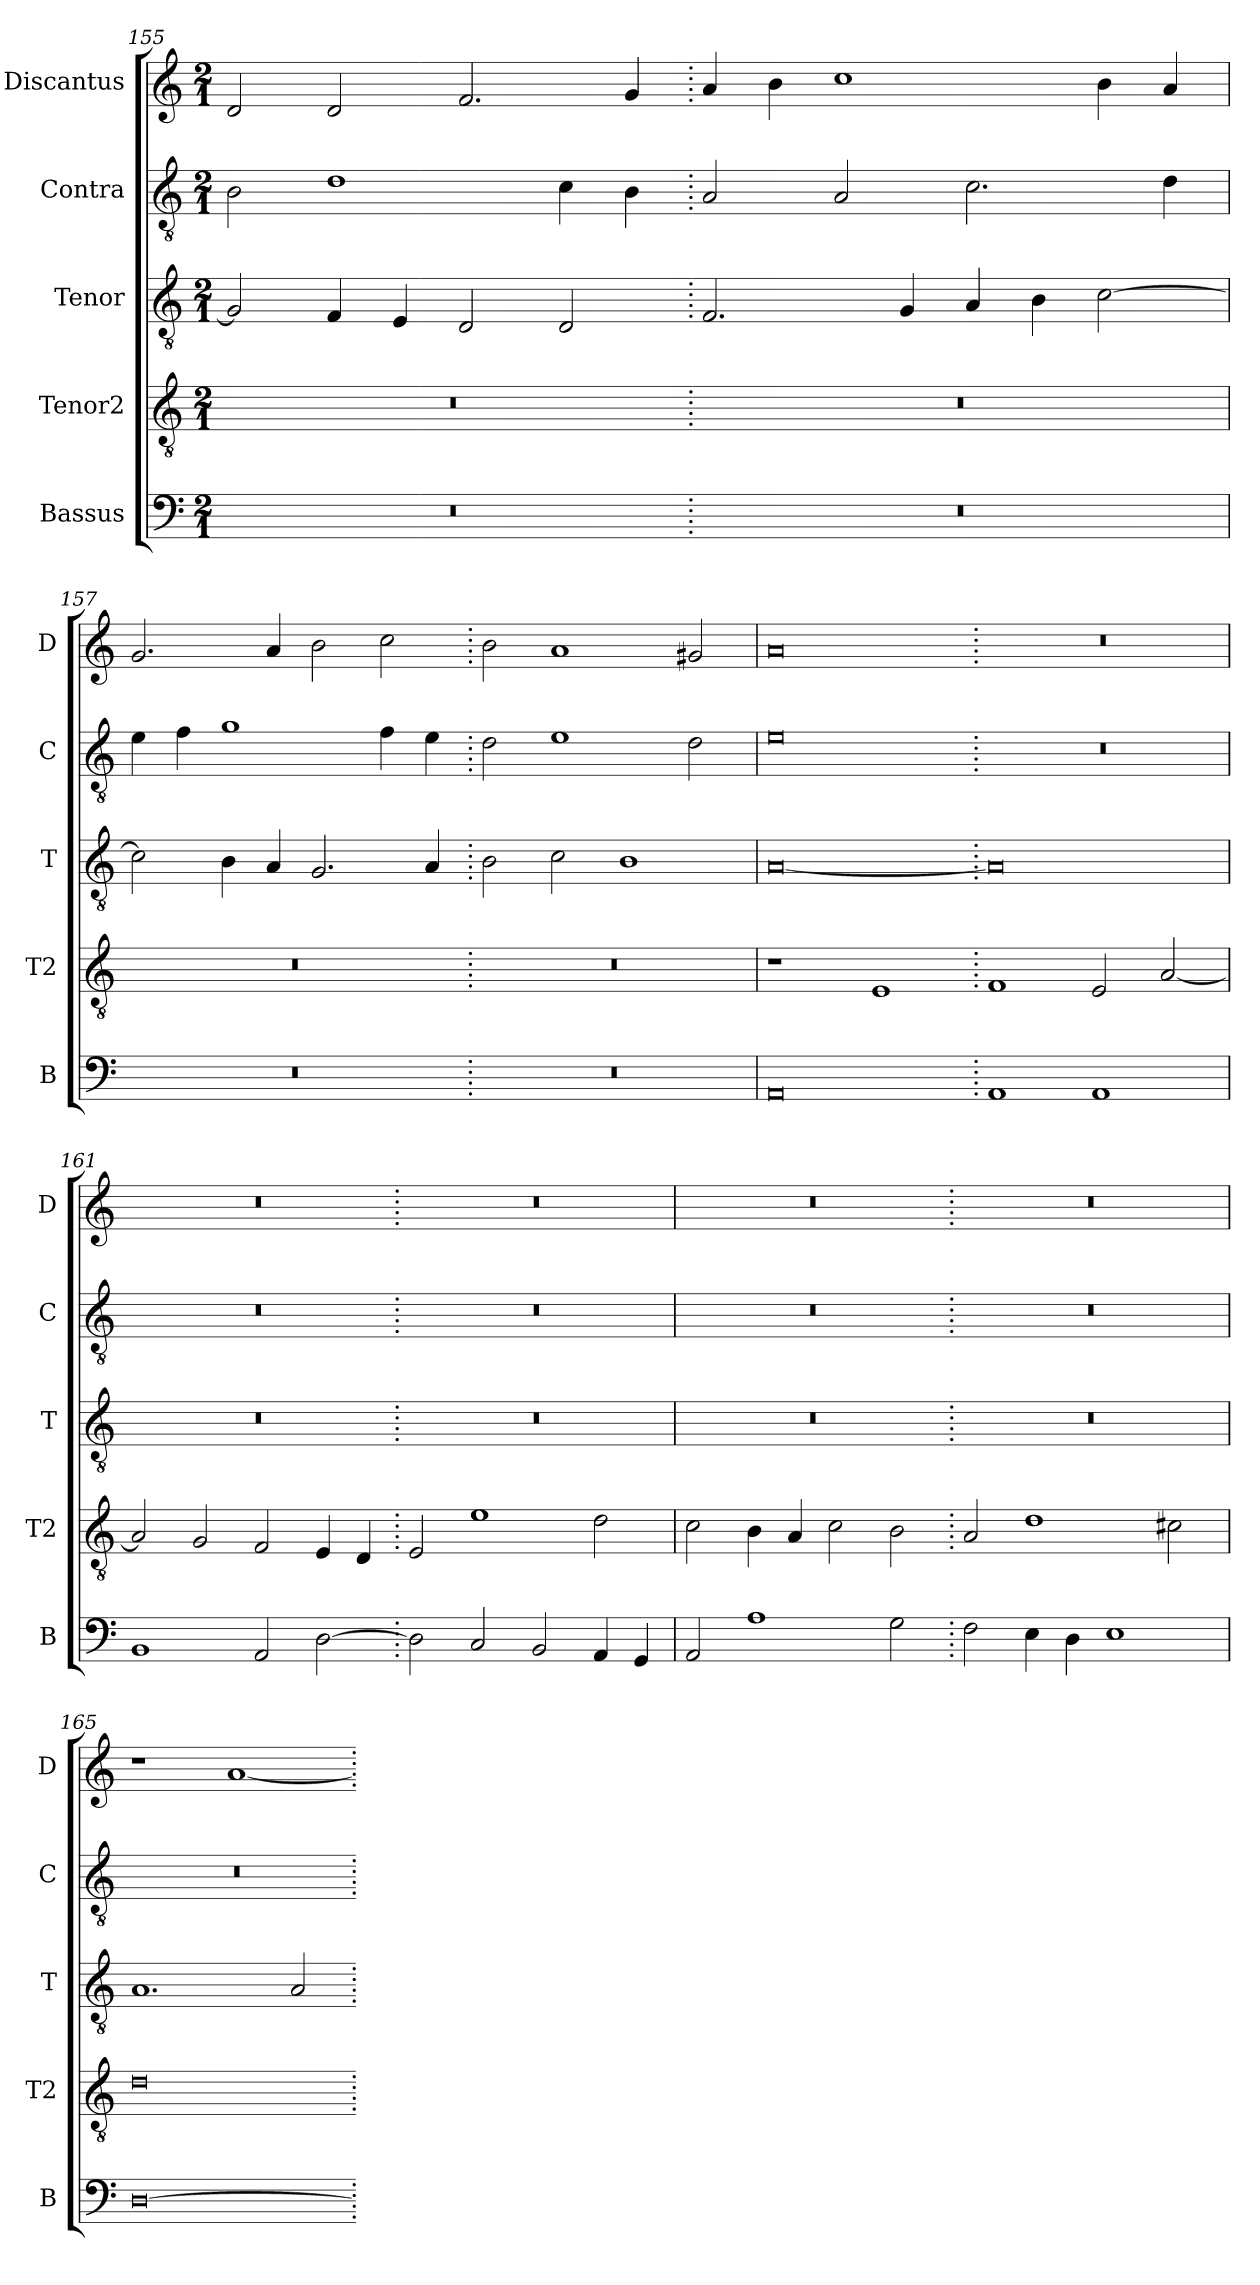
**kern	**kern	**kern	**kern	**kern
*part5	*part4	*part3	*part2	*part1
*staff5	*staff4	*staff3	*staff2	*staff1
*I"Bassus	*I"Tenor2	*I"Tenor	*I"Contra	*I"Discantus
*I'B	*I'T2	*I'T	*I'C	*I'D
*clefF4	*clefGv2	*clefGv2	*clefGv2	*clefG2
*k[]	*k[]	*k[]	*k[]	*k[]
*M2/1	*M2/1	*M2/1	*M2/1	*M2/1
=155	=155	=155	=155	=155
0r	0r	2G/]	2B\	2d/
.	.	4F/	1d	2d/
.	.	4E/	.	.
.	.	2D/	.	2.f/
.	.	2D/	4c\	.
.	.	.	4B\	4g/
=156.	=156.	=156.	=156.	=156.
0r	0r	2.F/	2A/	4a/
.	.	.	.	4b\
.	.	.	2A/	1cc
.	.	4G/	.	.
.	.	4A/	2.c\	.
.	.	4B\	.	.
.	.	[2c\	.	4b\
.	.	.	4d\	4a/
=157	=157	=157	=157	=157
0r	0r	2c\]	4e\	2.g/
.	.	.	4f\	.
.	.	4B\	1g	.
.	.	4A/	.	4a/
.	.	2.G/	.	2b\
.	.	.	4f\	2cc\
.	.	4A/	4e\	.
=158.	=158.	=158.	=158.	=158.
0r	0r	2B\	2d\	2b\
.	.	2c\	1e	1a
.	.	1B	.	.
.	.	.	2d\	2g#X/
=159	=159	=159	=159	=159
0AA	1r	[0A	0e	0a
.	1E	.	.	.
=160.	=160.	=160.	=160.	=160.
1AA	1F	0A]	0r	0r
1AA	2E/	.	.	.
.	[2A/	.	.	.
=161	=161	=161	=161	=161
1BB	2A/]	0r	0r	0r
.	2G/	.	.	.
2AA/	2F/	.	.	.
[2D\	4E/	.	.	.
.	4D/	.	.	.
=162.	=162.	=162.	=162.	=162.
2D\]	2E/	0r	0r	0r
2C/	1e	.	.	.
2BB/	.	.	.	.
4AA/	2d\	.	.	.
4GG/	.	.	.	.
=163	=163	=163	=163	=163
2AA/	2c\	0r	0r	0r
1A	4B\	.	.	.
.	4A/	.	.	.
.	2c\	.	.	.
2G\	2B\	.	.	.
=164.	=164.	=164.	=164.	=164.
2F\	2A/	0r	0r	0r
4E\	1d	.	.	.
4D\	.	.	.	.
1E	.	.	.	.
.	2c#X\	.	.	.
=165	=165	=165	=165	=165
[0D	0d	1.A	0r	1r
.	.	.	.	[1a
.	.	2A/	.	.
=.	=.	=.	=.	=.
*-	*-	*-	*-	*-
